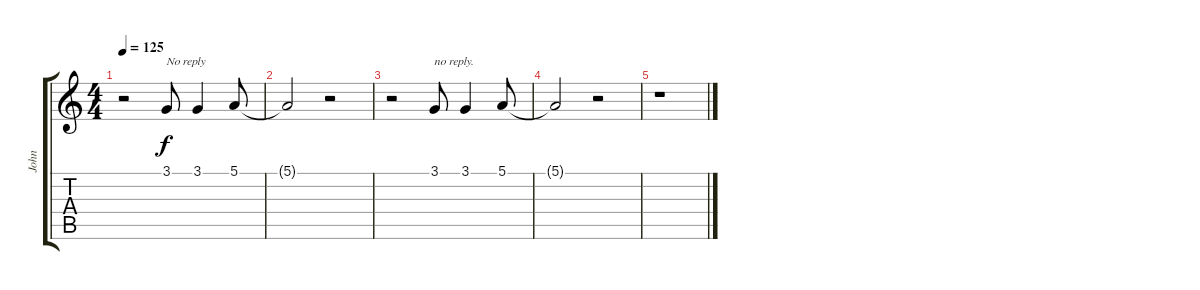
\track ("John" "John") {instrument tenorsax}
\staff {score tabs}
\tuning (E4 B3 G3 D3 A2 E2) {hide}
\ts (4 4)
\tempo 125
\clef g2
\ks c
r.2{dy f} 3.1.8{txt "No reply"} 3.1.4 5.1.8 |
5.1{t}.2 r.2 |
r.2 3.1.8{txt "no reply."} 3.1.4 5.1.8 |
5.1{t}.2 r.2 |
r.1
